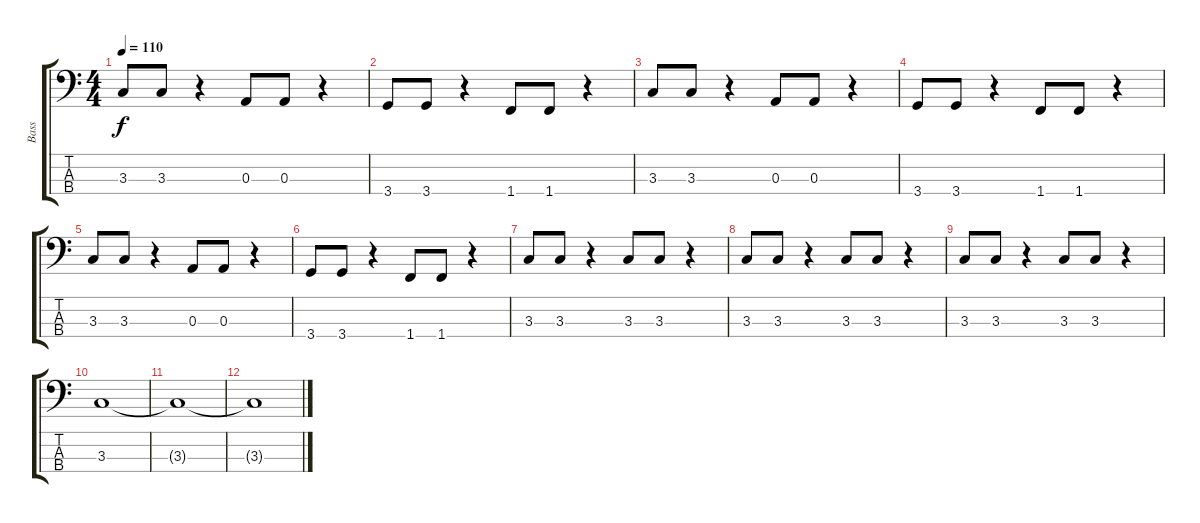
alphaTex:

\track ("Bass" "Bass") {instrument electricbassfinger}
\staff {score tabs}
\tuning (G2 D2 A1 E1) {hide}
\ts (4 4)
\tempo 110
\clef f4
\ks c
3.3.8{dy f} 3.3.8 r.4 0.3.8 0.3.8 r.4 |
3.4.8 3.4.8 r.4 1.4.8 1.4.8 r.4 |
3.3.8 3.3.8 r.4 0.3.8 0.3.8 r.4 |
3.4.8 3.4.8 r.4 1.4.8 1.4.8 r.4 |
3.3.8 3.3.8 r.4 0.3.8 0.3.8 r.4 |
3.4.8 3.4.8 r.4 1.4.8 1.4.8 r.4 |
3.3.8 3.3.8 r.4 3.3.8 3.3.8 r.4 |
3.3.8 3.3.8 r.4 3.3.8 3.3.8 r.4 |
3.3.8 3.3.8 r.4 3.3.8 3.3.8 r.4 |
3.3.1 |
3.3{t}.1 |
3.3{t}.1
